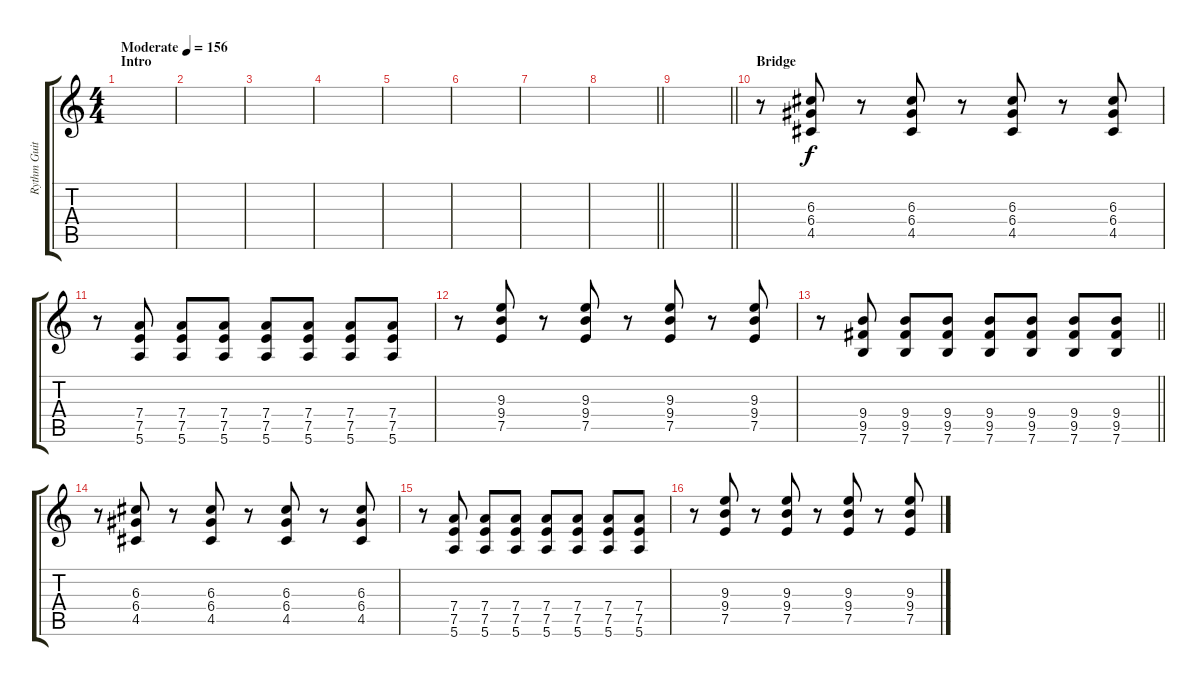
\track ("Rythm Guitar" "Rythm Guit") {instrument overdrivenguitar}
\staff {score tabs}
\tuning (E4 B3 G3 D3 A2 E2) {hide}
\ts (4 4)
\section ("" "Intro")
\tempo (156 "Moderate")
\clef g2
\ks c
|
|
|
|
|
|
|
\barLineRight lightlight
|
\barLineRight lightlight
|
\section ("" "Bridge")
r.8 (6.3 6.4 4.5).8 r.8 (6.3 6.4 4.5).8 r.8 (6.3 6.4 4.5).8 r.8 (6.3 6.4 4.5).8 |
r.8 (7.4 7.5 5.6).8 (7.4 7.5 5.6).8 (7.4 7.5 5.6).8 (7.4 7.5 5.6).8 (7.4 7.5 5.6).8 (7.4 7.5 5.6).8 (7.4 7.5 5.6).8 |
r.8 (9.3 9.4 7.5).8 r.8 (9.3 9.4 7.5).8 r.8 (9.3 9.4 7.5).8 r.8 (9.3 9.4 7.5).8 |
\barLineRight lightlight
r.8 (9.4 9.5 7.6).8 (9.4 9.5 7.6).8 (9.4 9.5 7.6).8 (9.4 9.5 7.6).8 (9.4 9.5 7.6).8 (9.4 9.5 7.6).8 (9.4 9.5 7.6).8 |
r.8 (6.3 6.4 4.5).8 r.8 (6.3 6.4 4.5).8 r.8 (6.3 6.4 4.5).8 r.8 (6.3 6.4 4.5).8 |
r.8 (7.4 7.5 5.6).8 (7.4 7.5 5.6).8 (7.4 7.5 5.6).8 (7.4 7.5 5.6).8 (7.4 7.5 5.6).8 (7.4 7.5 5.6).8 (7.4 7.5 5.6).8 |
r.8 (9.3 9.4 7.5).8 r.8 (9.3 9.4 7.5).8 r.8 (9.3 9.4 7.5).8 r.8 (9.3 9.4 7.5).8
